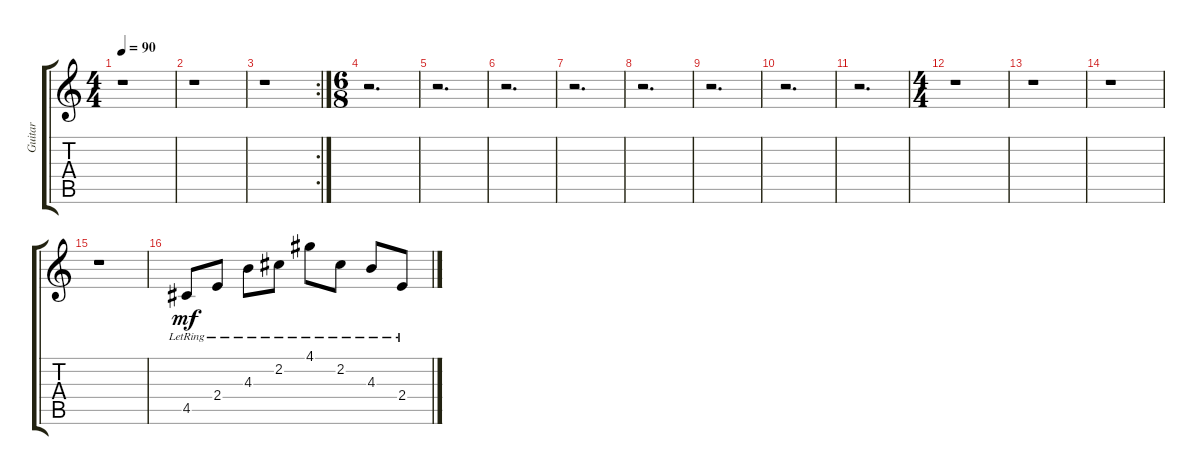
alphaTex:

\track ("Guitar" "Guitar") {instrument acousticguitarsteel}
\staff {score tabs}
\tuning (E4 B3 G3 D3 A2 E2) {hide}
\ts (4 4)
\tempo 90
\clef g2
\ks c
r.1{dy mf} |
r.1 |
\rc 2
r.1 |
\ts (6 8)
r.2{d} |
r.2{d} |
r.2{d} |
r.2{d} |
r.2{d} |
r.2{d} |
r.2{d} |
r.2{d} |
\ts (4 4)
r.1 |
r.1 |
r.1 |
r.1 |
4.5{lr}.8 2.4{lr}.8 4.3{lr}.8 2.2{lr}.8 4.1{lr}.8 2.2{lr}.8 4.3{lr}.8 2.4{lr}.8
